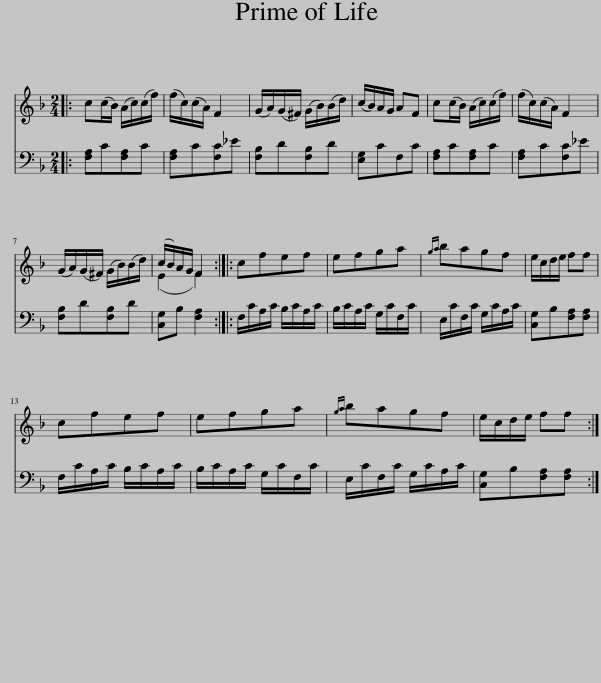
X:1
%%score ( 1 2 ) 3
L:1/8
M:2/4
I:linebreak $
K:F
V:1 treble
V:2 treble
V:3 bass
V:1
|: c(c/B/) (A/c/)(c/f/) | (f/c/)(c/A/) F2 | (G/A/)(G/^F/) (G/B/)(B/d/) | (c/B/)A/G/ AF | c(c/B/) (A/c/)(c/f/) | %5
 (f/c/)(c/A/) F2 |$ (G/A/)(G/^F/) (G/B/)(B/d/) | (c/B/)A/G/ F2 :: cfef | efga | %10
{ga} bagf | e/c/d/e/ ff |$ cfef | efga |{ga} bagf | %15
 e/c/d/e/ ff :| %16
V:2
|: x4 | x4 | x4 | x4 | x4 | %5
 x4 |$ x4 | (E2 F2) :: x4 | x4 | %10
 x4 | x4 |$ x4 | x4 | x4 | %15
 x4 :| %16
V:3
|: [F,A,]C[F,A,]C | [F,A,]C[F,C]_E | [F,B,]D[F,B,]D | [E,G,]CF,C | [F,A,]C[F,A,]C | %5
 [F,A,]C[F,C]_E |$ [F,B,]D[F,B,]D | [C,G,]B, [F,A,]2 :: F,/C/A,/C/ B,/C/A,/C/ | B,/C/A,/C/ G,/C/F,/C/ | %10
 E,/C/F,/C/ G,/C/A,/C/ | [C,G,]B,[F,A,][F,A,] |$ F,/C/A,/C/ B,/C/A,/C/ | B,/C/A,/C/ G,/C/F,/C/ | E,/C/F,/C/ G,/C/A,/C/ | %15
 [C,G,]B,[F,A,][F,A,] :| %16
